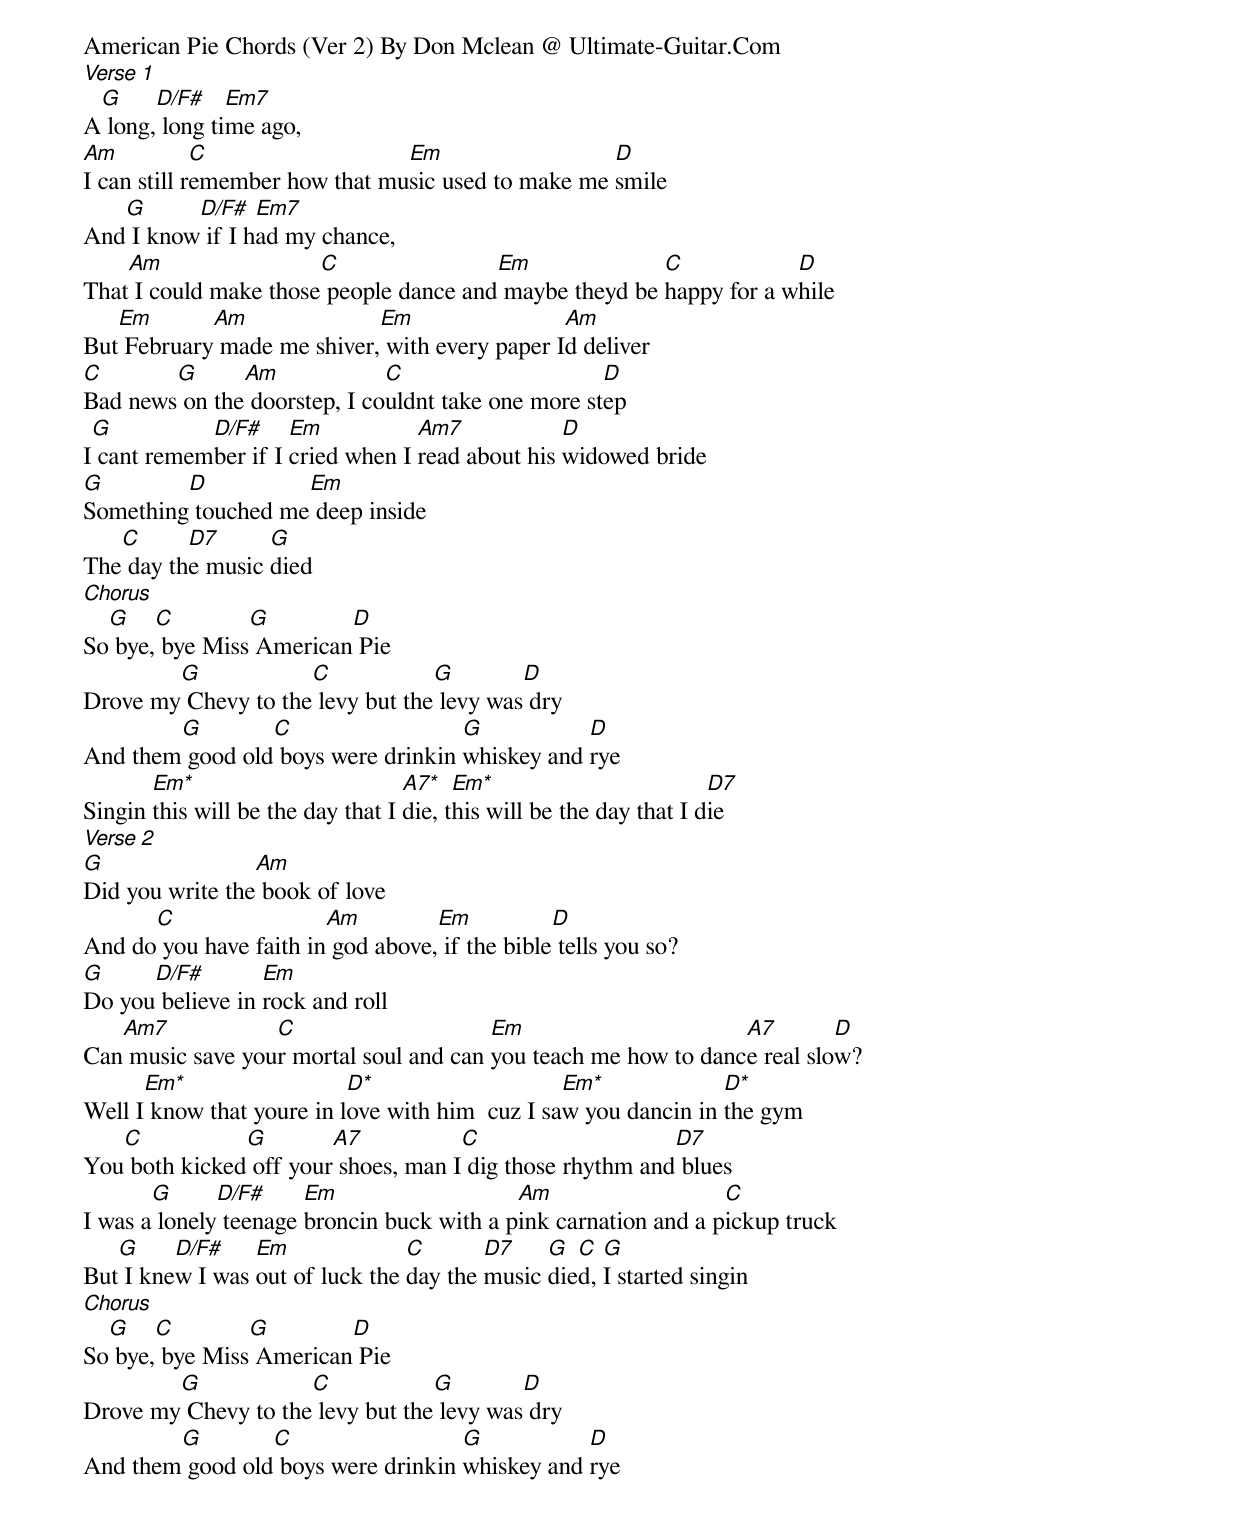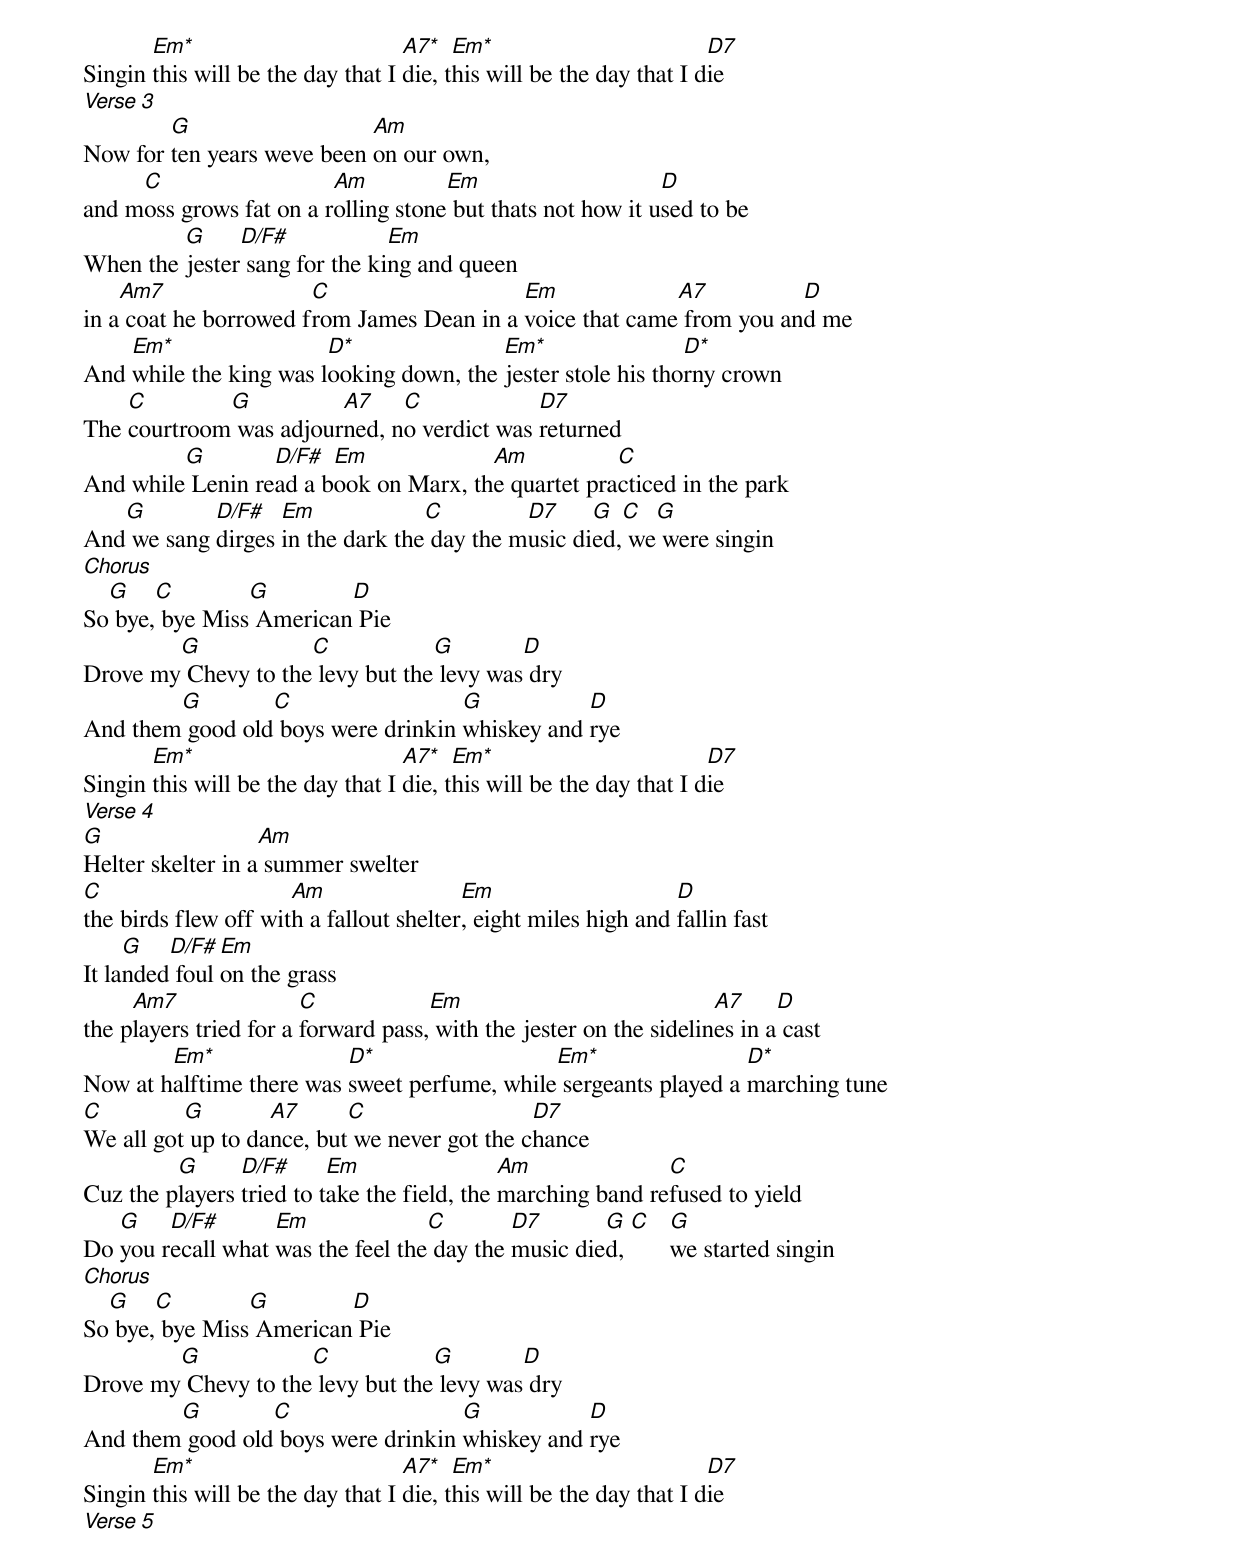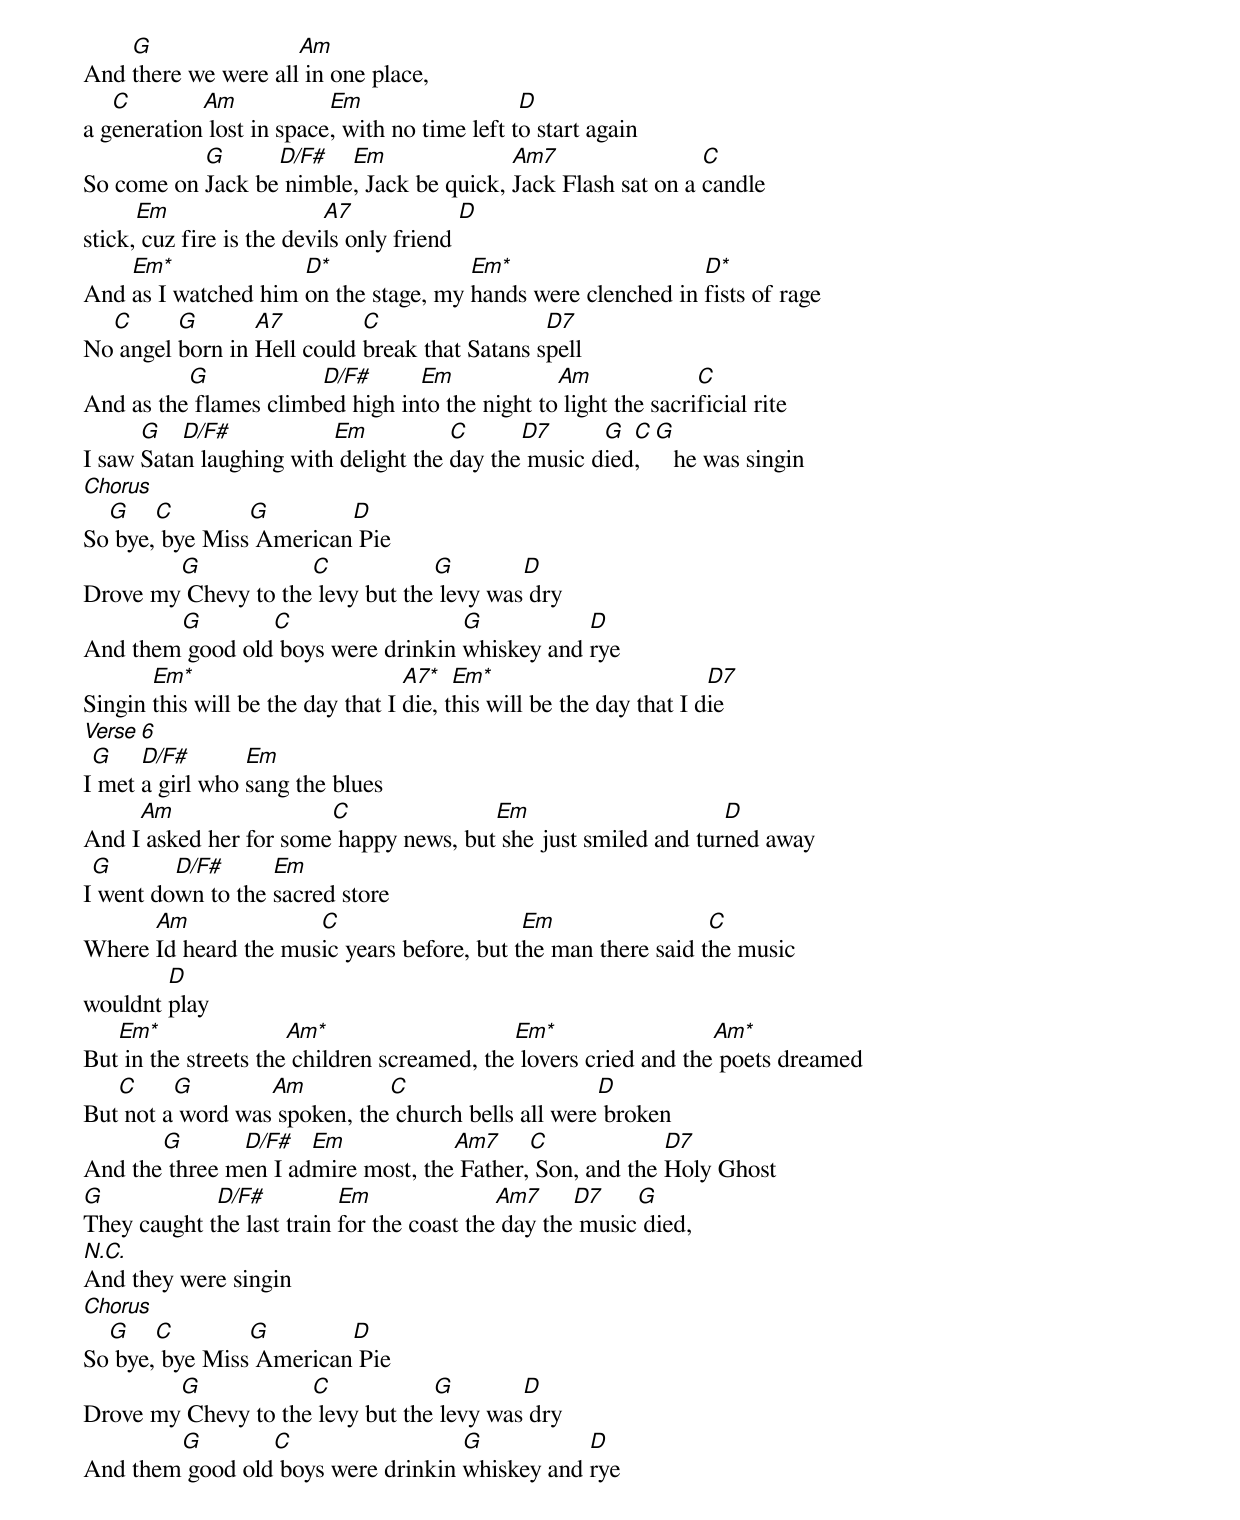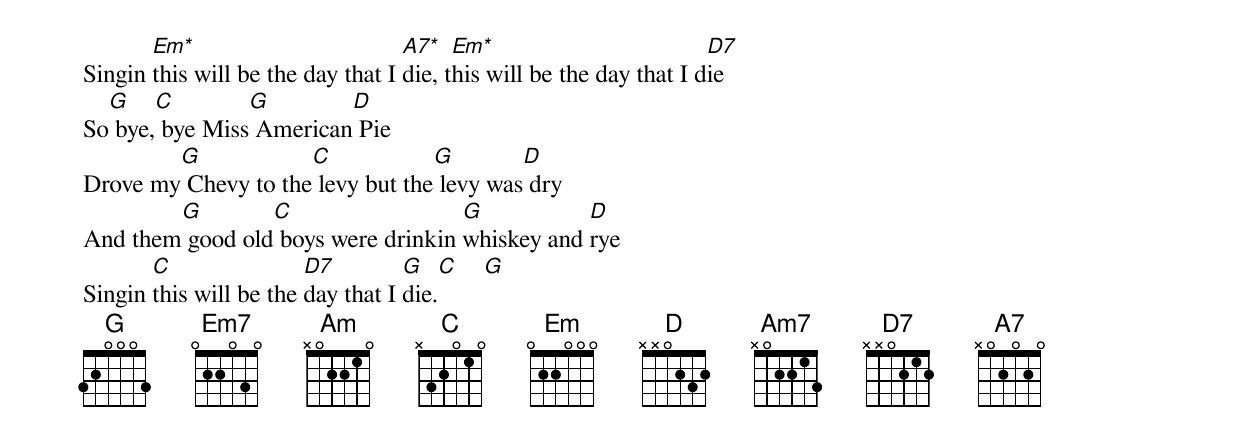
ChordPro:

American Pie Chords (Ver 2) By Don Mclean @ Ultimate-Guitar.Com
[Verse 1]
A[G] long,[D/F#] long ti[Em7]me ago,
[Am]I can still r[C]emember how that mu[Em]sic used to make me [D]smile
And[G] I know[D/F#] if I h[Em7]ad my chance,
That[Am] I could make those[C] people dance and[Em] maybe theyd be [C]happy for a w[D]hile
But[Em] February[Am] made me shiver,[Em] with every paper I[Am]d deliver
[C]Bad news[G] on the[Am] doorstep, I co[C]uldnt take one more st[D]ep
I[G] cant remem[D/F#]ber if I [Em]cried when I [Am7]read about his [D]widowed bride
[G]Something[D] touched me[Em] deep inside
The[C] day th[D7]e music [G]died
[Chorus]
So[G] bye,[C] bye Miss[G] American[D] Pie
Drove my[G] Chevy to the[C] levy but the[G] levy was[D] dry
And them[G] good old[C] boys were drinkin [G]whiskey and [D]rye
Singin [Em*]this will be the day that I [A7*]die, t[Em*]his will be the day that I d[D7]ie
[Verse 2]
[G]Did you write the[Am] book of love
And do[C] you have faith in[Am] god above,[Em] if the bible[D] tells you so?
[G]Do you[D/F#] believe in [Em]rock and roll
Can[Am7] music save you[C]r mortal soul and can [Em]you teach me how to danc[A7]e real slo[D]w?
Well I[Em*] know that youre in l[D*]ove with him  cuz I sa[Em*]w you dancin in [D*]the gym
You[C] both kicked[G] off your[A7] shoes, man I[C] dig those rhythm and[D7] blues
I was a[G] lonely[D/F#] teenage [Em]broncin buck with a p[Am]ink carnation and a p[C]ickup truck
But[G] I kne[D/F#]w I was [Em]out of luck the [C]day the [D7]music [G]die[C]d, [G]I started singin
[Chorus]
So[G] bye,[C] bye Miss[G] American[D] Pie
Drove my[G] Chevy to the[C] levy but the[G] levy was[D] dry
And them[G] good old[C] boys were drinkin [G]whiskey and [D]rye
Singin [Em*]this will be the day that I [A7*]die, t[Em*]his will be the day that I d[D7]ie
[Verse 3]
Now for [G]ten years weve been [Am]on our own,
and m[C]oss grows fat on a r[Am]olling stone[Em] but thats not how it u[D]sed to be
When the [G]jester[D/F#] sang for the ki[Em]ng and queen
in a[Am7] coat he borrowed f[C]rom James Dean in a [Em]voice that came[A7] from you an[D]d me
And [Em*]while the king was l[D*]ooking down, the [Em*]jester stole his tho[D*]rny crown
The [C]courtroom[G] was adjour[A7]ned, n[C]o verdict was [D7]returned
And while[G] Lenin re[D/F#]ad a b[Em]ook on Marx, th[Am]e quartet pra[C]cticed in the park
And[G] we sang [D/F#]dirges [Em]in the dark the[C] day the m[D7]usic di[G]ed,[C] we[G] were singin
[Chorus]
So[G] bye,[C] bye Miss[G] American[D] Pie
Drove my[G] Chevy to the[C] levy but the[G] levy was[D] dry
And them[G] good old[C] boys were drinkin [G]whiskey and [D]rye
Singin [Em*]this will be the day that I [A7*]die, t[Em*]his will be the day that I d[D7]ie
[Verse 4]
[G]Helter skelter in a[Am] summer swelter
[C]the birds flew off wit[Am]h a fallout shelter[Em], eight miles high and [D]fallin fast
It la[G]nded[D/F#] foul [Em]on the grass
the p[Am7]layers tried for a [C]forward pass,[Em] with the jester on the sidelin[A7]es in a[D] cast
Now at h[Em*]alftime there was [D*]sweet perfume, while[Em*] sergeants played a [D*]marching tune
[C]We all got[G] up to da[A7]nce, but[C] we never got the c[D7]hance
Cuz the p[G]layers [D/F#]tried to t[Em]ake the field, the [Am]marching band re[C]fused to yield
Do [G]you r[D/F#]ecall what [Em]was the feel the[C] day the [D7]music die[G]d, [C]   [G]we started singin
[Chorus]
So[G] bye,[C] bye Miss[G] American[D] Pie
Drove my[G] Chevy to the[C] levy but the[G] levy was[D] dry
And them[G] good old[C] boys were drinkin [G]whiskey and [D]rye
Singin [Em*]this will be the day that I [A7*]die, t[Em*]his will be the day that I d[D7]ie
[Verse 5]
And [G]there we were all[Am] in one place,
a g[C]eneration[Am] lost in space[Em], with no time left t[D]o start again
So come on [G]Jack be[D/F#] nimble[Em], Jack be quick, [Am7]Jack Flash sat on a [C]candle
stick,[Em] cuz fire is the devi[A7]ls only friend [D]
And [Em*]as I watched him [D*]on the stage, my [Em*]hands were clenched in [D*]fists of rage
No[C] angel [G]born in [A7]Hell could [C]break that Satans s[D7]pell
And as the[G] flames climb[D/F#]ed high in[Em]to the night to[Am] light the sacri[C]ficial rite
I saw [G]Sata[D/F#]n laughing with[Em] delight the [C]day the[D7] music d[G]ied[C],  [G]   he was singin
[Chorus]
So[G] bye,[C] bye Miss[G] American[D] Pie
Drove my[G] Chevy to the[C] levy but the[G] levy was[D] dry
And them[G] good old[C] boys were drinkin [G]whiskey and [D]rye
Singin [Em*]this will be the day that I [A7*]die, t[Em*]his will be the day that I d[D7]ie
[Verse 6]
I[G] met [D/F#]a girl who [Em]sang the blues
And I[Am] asked her for some[C] happy news, but[Em] she just smiled and tur[D]ned away
I[G] went do[D/F#]wn to the [Em]sacred store
Where [Am]Id heard the mus[C]ic years before, but t[Em]he man there said t[C]he music
wouldnt [D]play
But[Em*] in the streets the[Am*] children screamed, the[Em*] lovers cried and the[Am*] poets dreamed
But[C] not a[G] word was[Am] spoken, the[C] church bells all were[D] broken
And the[G] three m[D/F#]en I ad[Em]mire most, the[Am7] Father,[C] Son, and the [D7]Holy Ghost
[G]They caught t[D/F#]he last train [Em]for the coast the[Am7] day the[D7] music[G] died,
[N.C.]And they were singin
[Chorus]
So[G] bye,[C] bye Miss[G] American[D] Pie
Drove my[G] Chevy to the[C] levy but the[G] levy was[D] dry
And them[G] good old[C] boys were drinkin [G]whiskey and [D]rye
Singin [Em*]this will be the day that I [A7*]die, t[Em*]his will be the day that I d[D7]ie
So[G] bye,[C] bye Miss[G] American[D] Pie
Drove my[G] Chevy to the[C] levy but the[G] levy was[D] dry
And them[G] good old[C] boys were drinkin [G]whiskey and [D]rye
Singin [C]this will be the [D7]day that I [G]die.[C]    [G]
